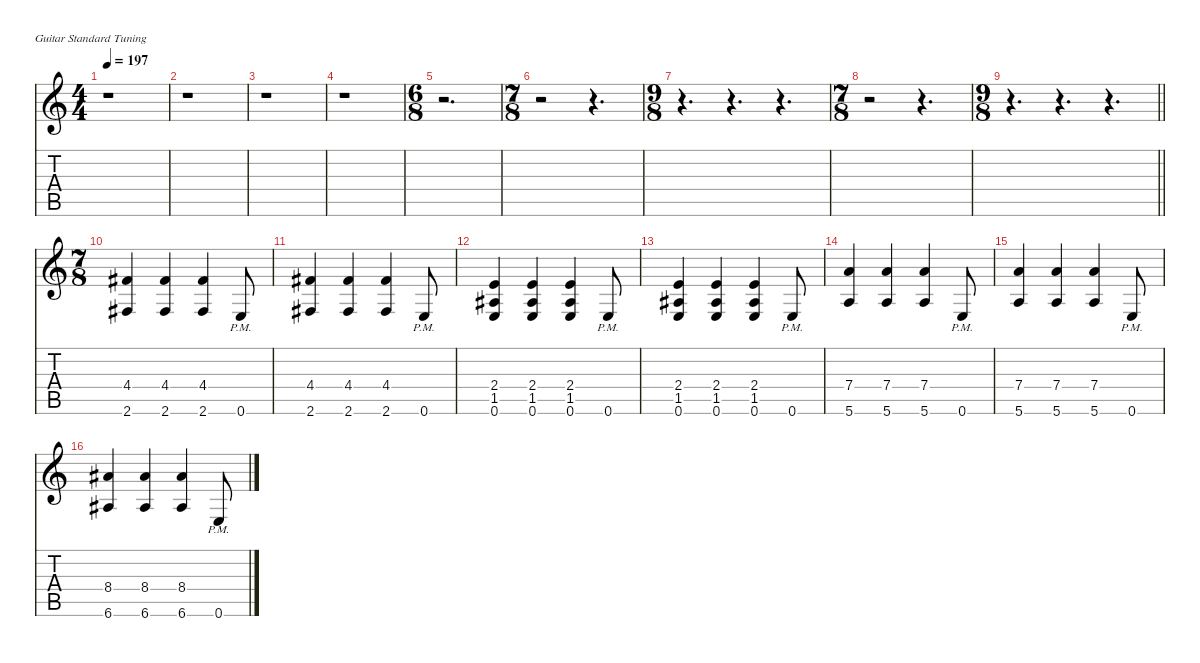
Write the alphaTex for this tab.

\defaultSystemsLayout 4
\hideDynamics
\bracketExtendMode nobrackets
\singleTrackTrackNamePolicy hidden
\multiTrackTrackNamePolicy hidden
\firstSystemTrackNameMode fullname
\firstSystemTrackNameOrientation horizontal
\otherSystemsTrackNameOrientation horizontal
\track ("Guitar 2" "s.guit.") {defaultSystemsLayout 8 instrument acousticguitarsteel}
\staff {score tabs}
\tuning (E4 B3 G3 D3 A2 E2)
\ts (4 4)
\tempo 197
\clef g2
\ks c
r.1{dy f beam Down} |
r.1{beam Down} |
r.1{beam Down} |
r.1{beam Down} |
\ts (6 8)
\beaming (8 2 2 3)
r.2{d beam Down} |
\ts (7 8)
\beaming (8 2 2 3)
r.2{beam Down} r.4{d beam Down} |
\ts (9 8)
\beaming (8 2 2 3)
r.4{d beam Down} r.4{d beam Down} r.4{d beam Down} |
\ts (7 8)
\beaming (8 2 2 3)
r.2{beam Down} r.4{d beam Down} |
\ts (9 8)
\beaming (8 2 2 3)
\barLineRight lightlight
r.4{d beam Down} r.4{d beam Down} r.4{d beam Down} |
\ts (7 8)
\beaming (8 2 2 3)
(4.4{acc #} 2.6{acc #}).4{instrument distortionguitar beam Up} (4.4{acc #} 2.6{acc #}).4{beam Up} (4.4{acc #} 2.6{acc #}).4{beam Up} 0.6{pm}.8{beam Up} |
(4.4{acc #} 2.6{acc #}).4{beam Up} (4.4{acc #} 2.6{acc #}).4{beam Up} (4.4{acc #} 2.6{acc #}).4{beam Up} 0.6{pm}.8{beam Up} |
(2.4 1.5{acc #} 0.6).4{beam Up} (2.4 1.5{acc #} 0.6).4{beam Up} (2.4 1.5{acc #} 0.6).4{beam Up} 0.6{pm}.8{beam Up} |
(2.4 1.5{acc #} 0.6).4{beam Up} (2.4 1.5{acc #} 0.6).4{beam Up} (2.4 1.5{acc #} 0.6).4{beam Up} 0.6{pm}.8{beam Up} |
(7.4 5.6).4{beam Up} (7.4 5.6).4{beam Up} (7.4 5.6).4{beam Up} 0.6{pm}.8{beam Up} |
(7.4 5.6).4{beam Up} (7.4 5.6).4{beam Up} (7.4 5.6).4{beam Up} 0.6{pm}.8{beam Up} |
(8.4{acc #} 6.6{acc #}).4{beam Up} (8.4{acc #} 6.6{acc #}).4{beam Up} (8.4{acc #} 6.6{acc #}).4{beam Up} 0.6{pm}.8{beam Up}
